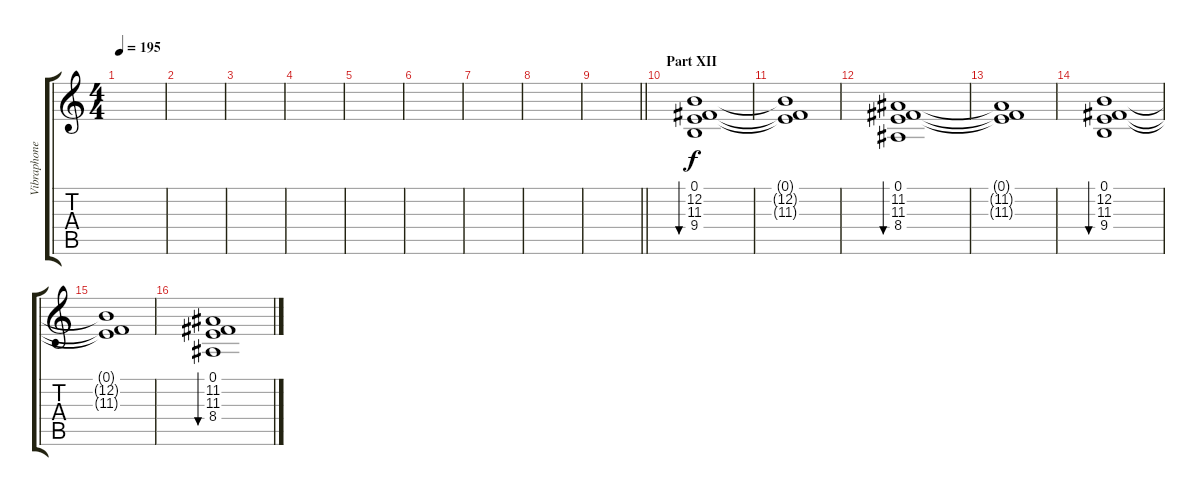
\track ("Vibraphone" "Vibraphone") {instrument vibraphone}
\staff {score tabs}
\tuning (E4 B3 G3 D3 A2 E2) {hide}
\ts (4 4)
\tempo 195
\clef g2
\ks c
|
|
|
|
|
|
|
|
\barLineRight lightlight
|
\section ("" "Part XII")
(0.1 12.2 11.3 9.4).1{bu 480} |
(0.1{t} 12.2{t} 11.3{t}).1 |
(0.1 11.2 11.3 8.4).1{bu 480} |
(0.1{t} 11.2{t} 11.3{t}).1 |
(0.1 12.2 11.3 9.4).1{bu 480} |
(0.1{t} 12.2{t} 11.3{t}).1 |
(0.1 11.2 11.3 8.4).1{bu 480}
